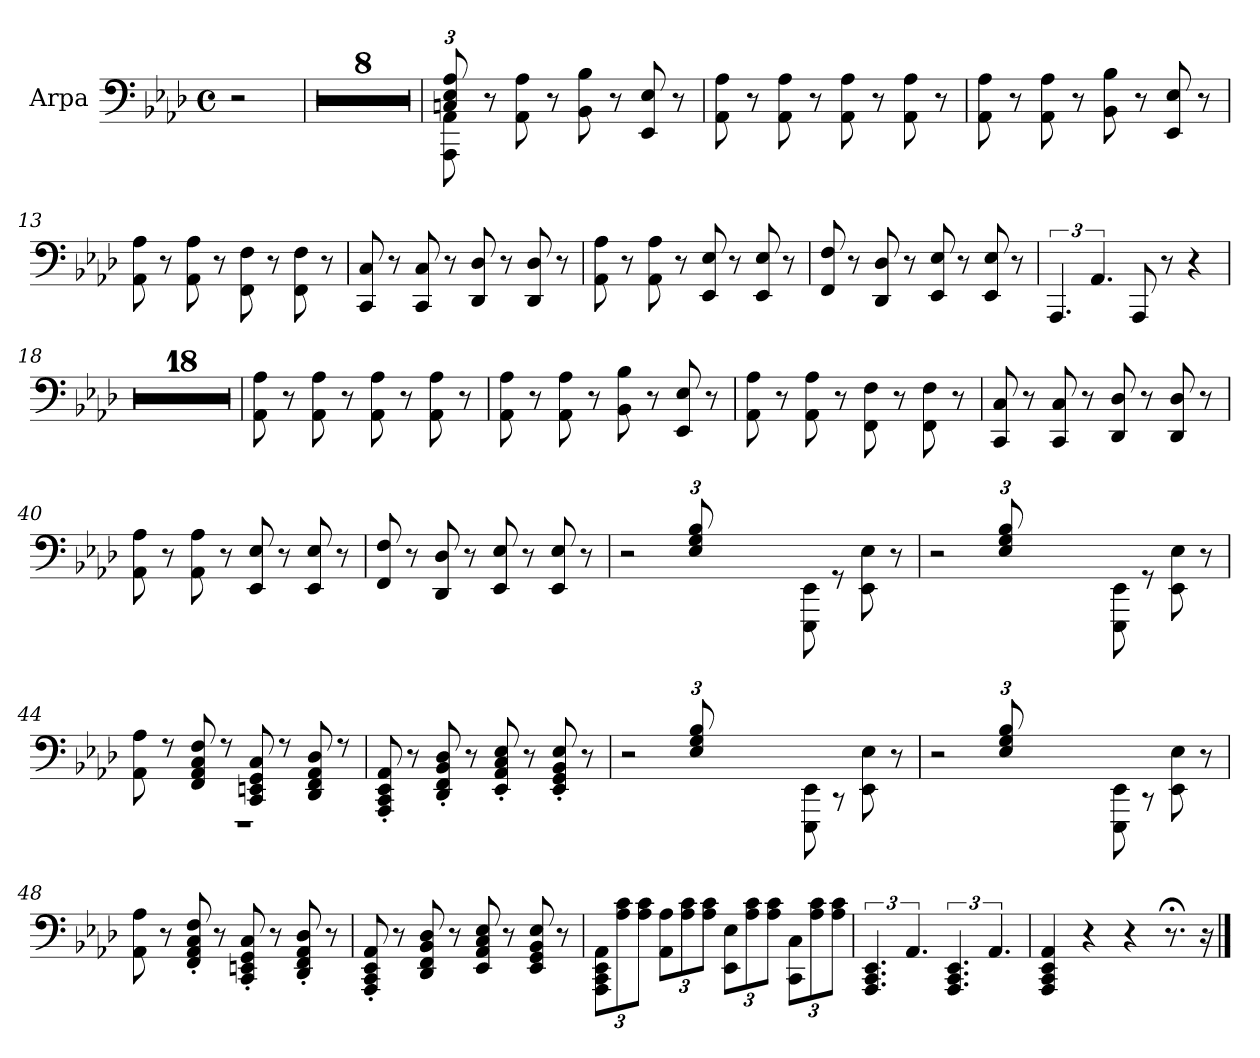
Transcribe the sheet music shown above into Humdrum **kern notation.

**kern
*part1
*staff1
*I"Arpa
*I'Arpa
*clefF4
*k[b-e-a-d-]
*M4/4
*met(c)
=1
2r
=2
1r
!!LO:LB:g=z
=3
1r
=4
1r
!!LO:LB:g=z
=5
1r
=6
1r
!!LO:PB:g=z
=7
1r
!!LO:LB:g=z
=8
1r
!!LO:LB:g=z
=9
1r
=10
*Xbrackettup
*^
12Cn/ 12E-/ 12A-/	8AAA-\ 8AA-\
6ryy	.
.	8r
2.ryy	8AA-\ 8A-\
.	8r
.	8BB-\ 8B-\
.	8r
.	8EE-/ 8E-/
.	8r
*v	*v
!!LO:PB:g=z
=11
8AA-\ 8A-\
8r
8AA-\ 8A-\
8r
8AA-\ 8A-\
8r
8AA-\ 8A-\
8r
=12
8AA-\ 8A-\
8r
8AA-\ 8A-\
8r
8BB-\ 8B-\
8r
8EE-/ 8E-/
8r
!!LO:LB:g=z
=13
8AA-\ 8A-\
8r
8AA-\ 8A-\
8r
8FF\ 8F\
8r
8FF\ 8F\
8r
=14
8CC/ 8C/
8r
8CC/ 8C/
8r
8DD-/ 8D-/
8r
8DD-/ 8D-/
8r
!!LO:LB:g=z
=15
8AA-\ 8A-\
8r
8AA-\ 8A-\
8r
8EE-/ 8E-/
8r
8EE-/ 8E-/
8r
=16
8FF/ 8F/
8r
8DD-/ 8D-/
8r
8EE-/ 8E-/
8r
8EE-/ 8E-/
8r
!!LO:PB:g=z
=17
*brackettup
6.AAA-/
6.AA-/
8AAA-/
8r
4r
=18
1r
=19
1r
=20
1r
!!LO:LB:g=z
=21
1r
=22
1r
=23
1r
=24
1r
!!LO:PB:g=z
=25
1r
=26
1r
=27
1r
!!LO:LB:g=z
=28
1r
=29
1r
!!LO:PB:g=z
=30
1r
=31
1r
!!LO:LB:g=z
=32
1r
!!LO:PB:g=z
=33
1r
!!LO:LB:g=z
=34
1r
=35
1r
!!LO:PB:g=z
=36
8AA-\ 8A-\
8r
8AA-\ 8A-\
8r
8AA-\ 8A-\
8r
8AA-\ 8A-\
8r
=37
8AA-\ 8A-\
8r
8AA-\ 8A-\
8r
8BB-\ 8B-\
8r
8EE-/ 8E-/
8r
!!LO:LB:g=z
=38
8AA-\ 8A-\
8r
8AA-\ 8A-\
8r
8FF\ 8F\
8r
8FF\ 8F\
8r
=39
8CC/ 8C/
8r
8CC/ 8C/
8r
8DD-/ 8D-/
8r
8DD-/ 8D-/
8r
!!LO:LB:g=z
=40
8AA-\ 8A-\
8r
8AA-\ 8A-\
8r
8EE-/ 8E-/
8r
8EE-/ 8E-/
8r
=41
8FF/ 8F/
8r
8DD-/ 8D-/
8r
8EE-/ 8E-/
8r
8EE-/ 8E-/
8r
!!LO:PB:g=z
=42
*^
2r	2ryy
*	*Xbrackettup
2ryy	12E-/ 12G/ 12B-/
.	12rgyy
.	12rgyy
.	4ryy
8EEE-\ 8EE-\	2ryy
8rGG	.
8EE-\ 8E-\	.
8r	.
!!LO:PB:g=z	!!
=43	=43
2r	2ryy
2ryy	12E-/ 12G/ 12B-/
.	12rgyy
.	12rgyy
.	4ryy
8EEE-\ 8EE-\	2ryy
8rGG	.
8EE-\ 8E-\	.
8r	.
!!LO:PB:g=z	!!
=44	=44
8AA-\ 8A-\	1r
8r	.
8FF/ 8AA-/ 8C/ 8F/	.
8r	.
8CC/ 8EEn/ 8GG/ 8C/	.
8r	.
8DD-/ 8FF/ 8AA-/ 8D-/	.
8r	.
*v	*v
!!LO:PB:g=z
=45
8AAA-/' 8CC/' 8EE-/' 8AA-/'
8r
8DD-/' 8FF/' 8BB-/' 8D-/'
8r
8EE-/' 8AA-/' 8C/' 8E-/'
8r
8EE-/' 8GG/' 8BB-/' 8E-/'
8r
=46
*^
2r	2ryy
2ryy	12E-/ 12G/ 12B-/
.	12rgyy
.	12rgyy
.	4ryy
8EEE-\ 8EE-\	2ryy
8rCC	.
8EE-\ 8E-\	.
8r	.
!!LO:PB:g=z	!!
=47	=47
2r	2ryy
2ryy	12E-/ 12G/ 12B-/
.	12rgyy
.	12rgyy
.	4ryy
8EEE-\ 8EE-\	2ryy
8rCC	.
8EE-\ 8E-\	.
8r	.
*v	*v
!!LO:PB:g=z
=48
8AA-\ 8A-\
8r
8FF/' 8AA-/' 8C/' 8F/'
8r
8CC/' 8EEn/' 8GG/' 8C/'
8r
8DD-/' 8FF/' 8AA-/' 8D-/'
8r
!!LO:LB:g=z
=49
8AAA-/' 8CC/' 8EE-/' 8AA-/'
8r
8DD-/ 8FF/ 8BB-/ 8D-/
8r
8EE-/ 8AA-/ 8C/ 8E-/
8r
8EE-/ 8GG/ 8BB-/ 8E-/
8r
!!LO:PB:g=z
=50
12AAA-\ 12CC\ 12EE-\ 12AA-\L
12A-\ 12c\
12A-\ 12c\J
12AA-\ 12A-\L
12A-\ 12c\
12A-\ 12c\J
12EE-\ 12E-\L
12A-\ 12c\
12A-\ 12c\J
12CC\ 12C\L
12A-\ 12c\
12A-\ 12c\J
=51
*brackettup
6.AAA-/ 6.CC/ 6.EE-/
6.AA-/
6.AAA-/ 6.CC/ 6.EE-/
6.AA-/
=52
4AAA-/ 4CC/ 4EE-/ 4AA-/
4r
4r
8.r;<
16r
==
*-
